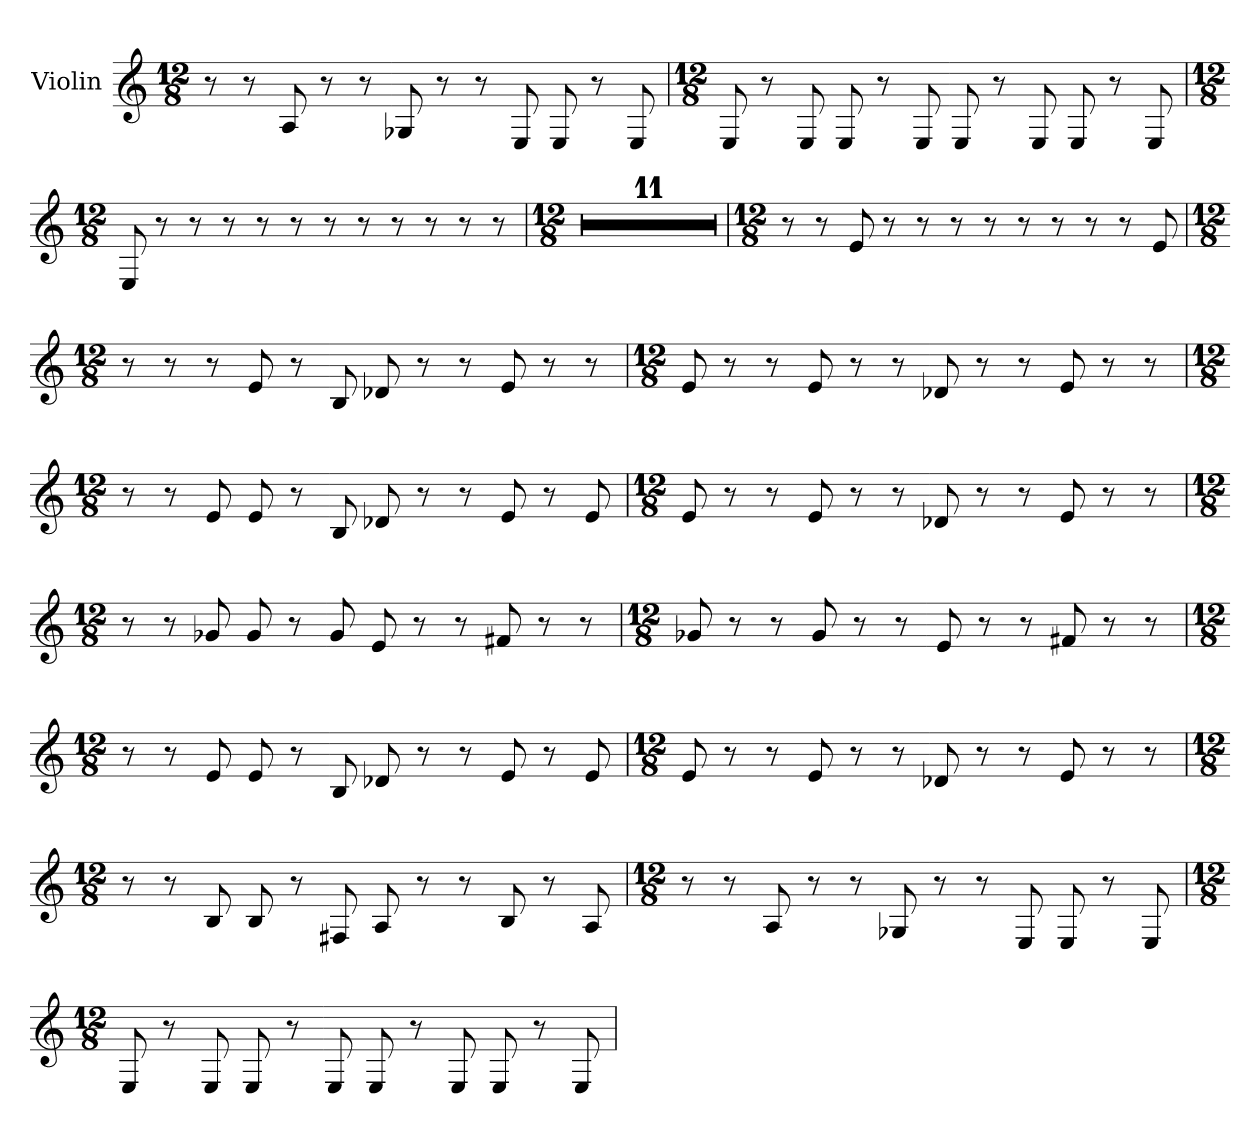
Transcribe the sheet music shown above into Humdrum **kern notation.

**kern
*part1
*staff1
*I"Violin
*I'Vln
*M12/8
=
8r
8r
8A
8r
8r
8G-X
8r
8r
8E
8E
8r
8E
=
*M12/8
8E
8r
8E
8E
8r
8E
8E
8r
8E
8E
8r
8E
=
*M12/8
8E
8r
8r
8r
8r
8r
8r
8r
8r
8r
8r
8r
=
*M12/8
1.r
=
*M12/8
1.r
=
*M12/8
1.r
=
*M12/8
1.r
=
*M12/8
1.r
=
*M12/8
1.r
=
*M12/8
1.r
=
*M12/8
1.r
=
*M12/8
1.r
=
*M12/8
1.r
=
*M12/8
1.r
=
*M12/8
8r
8r
8e
8r
8r
8r
8r
8r
8r
8r
8r
8e
=
*M12/8
8r
8r
8r
8e
8r
8B
8d-X
8r
8r
8e
8r
8r
=
*M12/8
8e
8r
8r
8e
8r
8r
8d-X
8r
8r
8e
8r
8r
=
*M12/8
8r
8r
8e
8e
8r
8B
8d-X
8r
8r
8e
8r
8e
=
*M12/8
8e
8r
8r
8e
8r
8r
8d-X
8r
8r
8e
8r
8r
=
*M12/8
8r
8r
8g-X
8g-
8r
8g-
8e
8r
8r
8f#X
8r
8r
=
*M12/8
8g-X
8r
8r
8g-
8r
8r
8e
8r
8r
8f#X
8r
8r
=
*M12/8
8r
8r
8e
8e
8r
8B
8d-X
8r
8r
8e
8r
8e
=
*M12/8
8e
8r
8r
8e
8r
8r
8d-X
8r
8r
8e
8r
8r
=
*M12/8
8r
8r
8B
8B
8r
8F#X
8A
8r
8r
8B
8r
8A
=
*M12/8
8r
8r
8A
8r
8r
8G-X
8r
8r
8E
8E
8r
8E
=
*M12/8
8E
8r
8E
8E
8r
8E
8E
8r
8E
8E
8r
8E
=
*-
